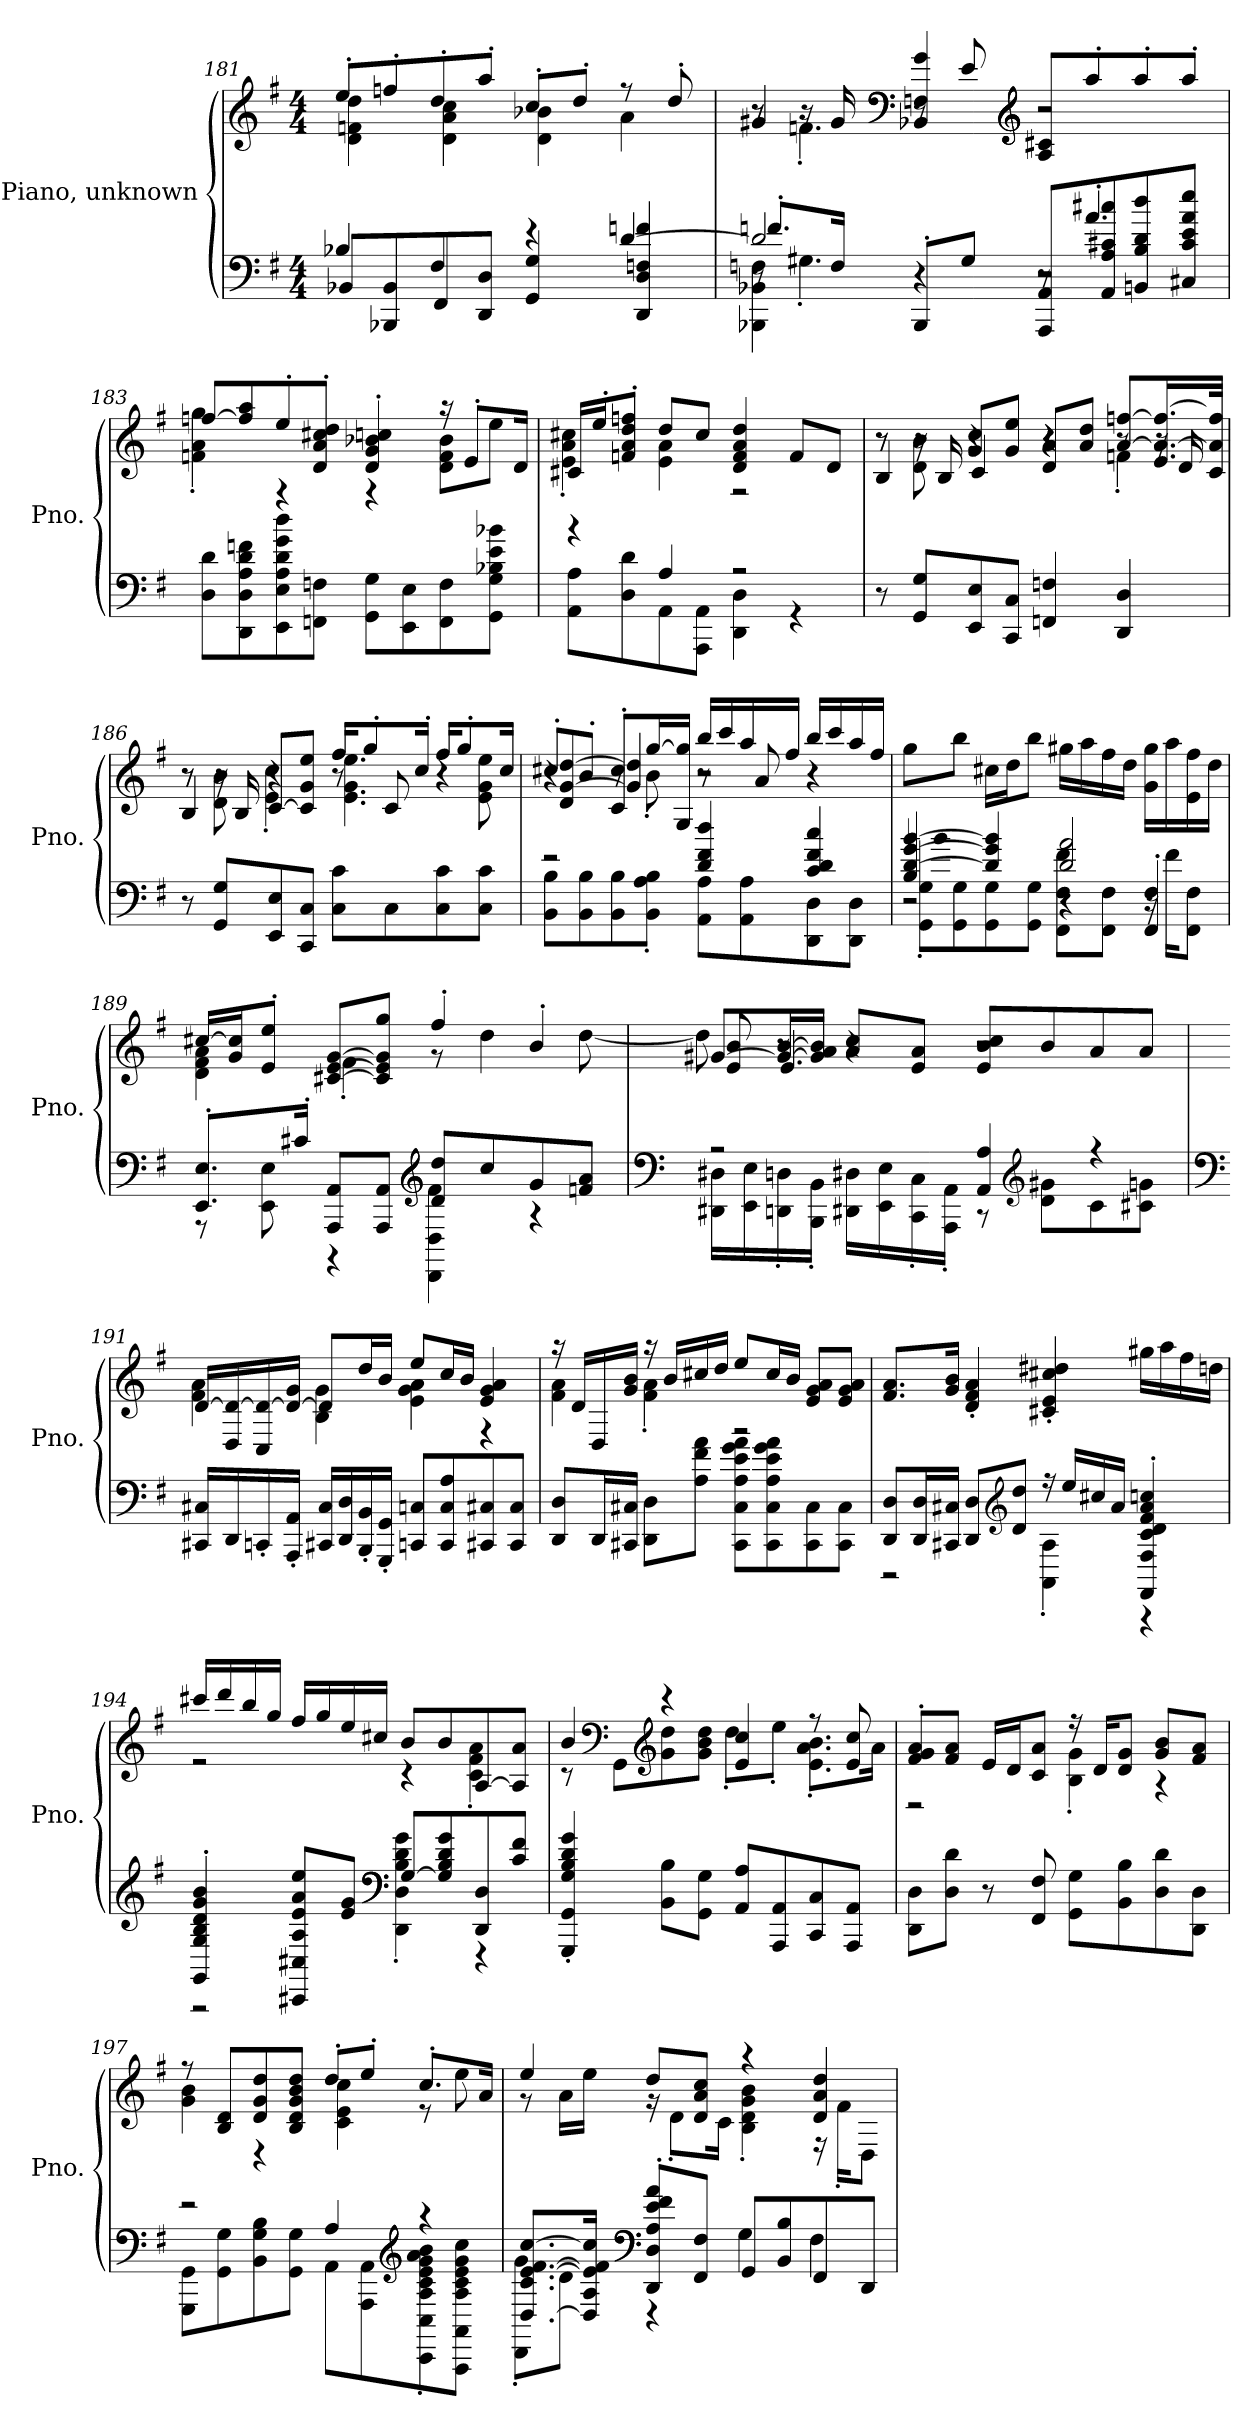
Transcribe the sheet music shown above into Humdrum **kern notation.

**kern	**kern
*part1	*part1
*staff2	*staff1
*I"Piano, unknown	*
*I'Pno.	*
*clefF4	*clefG2
*k[f#]	*k[f#]
*M4/4	*M4/4
=181	=181
*^	*^
4B-X/	8BB-X/L	8ee'/L	4d\ 4fn\ 4dd\
.	8BBB-X/ 8BB-/	8ffn'/	.
4F#/	8FF#/	8dd'/	4d\ 4a\ 4cc\
.	8DD/ 8D/J	8aa'/J	.
4r	4GG/ 4G/	8cc'/L	4d\ 4b-X\
.	.	8dd'/J	.
[4d/	4DD/ 4D/ 4Fn/ 4fn/	8r	4a\
.	.	8dd'/	.
!!LO:LB:g=z
=182	=182	=182	=182
*^	*^	*	*^
2d/]	8r	8.fn'/L	4BBB-X\ 4BB-X\ 4Fn\	8r	8r	4g#X/
.	4.G#X'\	.	.	16r	4.fn'\	.
.	.	16F/Jk	.	16g#/	.	.
*	*	*	*	*clefF4	*	*
.	.	8BBB-'/L	4r	8r	.	4BB-X/ 4Fn/ 4g#/
.	.	8G#/J	.	8e/	.	.
*	*	*	*	*clefG2	*	*
8r	2r	8AAA/ 8AA/L	2r	8A/ 8c#X/L	2r	2r
4.a'/	.	8AA/ 8A/ 8c#X/ 8cc#X/	.	8aa'/	.	.
.	.	8BBn/ 8B/ 8d/ 8dd/	.	8aa'/	.	.
.	.	8C#X/ 8c#/ 8e/ 8a/ 8ee/J	.	8aa'/J	.	.
*v	*v	*v	*v	*	*	*
*	*	*v	*v
=183	=183	=183
8D\ 8d\L	[8ffn/L	4fn\' 4a\' 4gg\'
8DD\ 8D\ 8A\ 8d\ 8fn\	8ff/] 8aa/	.
8EE\ 8E\ 8A\ 8d\ 8g\ 8dd\	8ee'/	4r
8FFn\ 8Fn\J	8d/' 8a/' 8cc#X/' 8dd/'J	.
8GG\ 8G\L	4d/' 4g/' 4b-X/' 4ccn/'	4r
8EE\ 8E\	.	.
8FF\ 8F\	16r	8d\ 8f\ 8b-\L
.	8e'/L	.
8GG\ 8G\ 8B-X\ 8e\ 8b-X\J	.	8ee\J
.	16d/Jk	.
!!LO:LB:g=z	!!
=184	=184	=184
*^	*	*
4r	8AA\ 8A\L	16c#X/LL	4e\' 4a\' 4cc#X\'
.	.	16ee'/J	.
.	8D\ 8d\	8fn/' 8a/' 8dd/' 8ffn/'J	.
4A/	8AA\	8dd/L	4e\ 4a\
.	8AAA\ 8AA\J	8cc#/J	.
2r	4DD\ 4D\	4d/ 4f/ 4a/ 4dd/	2r
.	4r	8f/L	.
.	.	8d/J	.
*v	*v	*	*
=185	=185	=185
*	*	*^
8r	8r	8r	4B/
8GG/ 8G/L	16r	8d\ 8b\	.
.	16B/	.	.
8EE/ 8E/	8g/ 8cc/L	4r	4c/
8CC/ 8C/J	8g/ 8ee/J	.	.
4FFn/ 4Fn/	8d/ 8a/L	4r	4r
.	8a/ 8dd/J	.	.
4DD/ 4D/	[8a/ [8ffn/L	4fn'\	8r
.	16.e/ 16.a/_ 16.ff/_L	.	16r
.	.	.	16d/
.	32c/ 32a/] 32ff/]JJk	.	.
=186	=186	=186	=186
8r	8r	8r	4B/
8GG/ 8G/L	16r	8d\ 8b\	.
.	16B/	.	.
8EE/ 8E/	[8c/L	4e\' 4cc\'	4r
8CC/ 8C/J	8c/] 8g/ 8ee/J	.	.
8C\ 8c\L	16ff#/KL	4.e\ 4.g\ 4.ee\	8r
.	8gg'/	.	.
8C\	.	.	8c/
.	16cc'/Jk	.	.
8C\ 8c\	16ff#/KL	.	4r
.	8gg'/	.	.
8C\ 8c\J	.	8e\ 8g\ 8ee\	.
.	16cc/Jk	.	.
!!LO:LB:g=z	!!	!!
=187	=187	=187	=187
*^	*	*	*
2r	8BB\ 8B\L	8cc#X'/L	4r	4d/ [4g/ [4dd/
.	8BB\ 8B\	8b'/J	.	.
.	8BB\ 8B\	8c/' 8cc#/'L	8r	4g/] 4dd/]
.	8BB\' 8A\' 8B\'J	[16gg/L	8b'\	.
.	.	16G/ 16gg/]JJ	.	.
4d/ 4f#/ 4dd/	8AA\ 8A\L	16bb/LL	2r	8r
.	.	16ccc/	.	.
.	8AA\ 8A\	16aa/	.	8a/
.	.	16ff#/JJ	.	.
4c/ 4d/ 4f#/ 4cc/	8DD\ 8D\	16bb/LL	.	4r
.	.	16ccc/	.	.
.	8DD\ 8D\J	16aa/	.	.
.	.	16ff#/JJ	.	.
*	*	*v	*v	*v
=188	=188	=188
*	*^	*
4B/ [4d/ [4g/ [4b/	8GG\' 8G\' 8b-X\'L	2r	8gg\L
.	8GG\ 8G\	.	8bb\J
4d/] 4g/] 4b/]	8GG\ 8G\	.	16cc#X\LL
.	.	.	16dd\J
.	8GG\ 8G\J	.	8bb\J
2d/ 2a/	8FF#\ 8F#\ 8f#\L	4r	16gg#X\LL
.	.	.	16aa\
.	8FF#\ 8F#\J	.	16ff#\
.	.	.	16dd\JJ
.	16r	4FF#/' 4F#/'	16g\ 16gg#\LL
.	16f#\KL	.	16aa\
.	8FF#\ 8F#\J	.	16e\ 16ff#\
.	.	.	16dd\JJ
*	*v	*v	*
!!LO:PB:g=z
=189	=189	=189
*	*	*^
8.EE/' 8.E/'L	8r	[16cc#X/LL	4d\ 4f#\ 4a\
.	.	16g/ 16cc#/]J	.
.	8EE\ 8E\	8e/' 8ee/'J	.
16c#X'/Jk	.	.	.
8AAA/ 8AA/L	4r	[8c#X/ [8e/ [8g/L	4f#'\
8AAA/ 8AA/J	.	8c#/] 8e/] 8g/] 8gg/J	.
*clefG2	*	*	*
8d/ 8dd/L	4DD\ 4D\ 4f#\	4ff#'/	8r
8cc/	.	.	4dd\
8g/	4r	4b'/	.
8fn/ 8a/J	.	.	[8dd\
*	*	*v	*v
=190	=190	=190
*clefF4	*	*
*	*	*^
*	*	*	*^
2r	16DD#X\ 16D#X\LL	[8g#X/L	8dd\]	8e/ 8b/
.	16EE\ 16E\	.	.	.
.	16DDn\' 16Dn\'	16g#/_ [16b/L	8r	4.e'/
.	16BBB\' 16BB\'JJ	16g#/] 16a/ 16b/]JJ	.	.
.	16DD#X\ 16D#X\LL	8a/ 8cc/L	4r	.
.	16EE\ 16E\	.	.	.
.	16CC\' 16C\'	8e/ 8a/J	.	.
.	16AAA\' 16AA\'JJ	.	.	.
4AA/ 4A/	8r	8e/ 8b/ 8cc/L	2r	2r
*clefG2	*	*	*	*
.	8d\ 8g#X\L	8b/	.	.
4r	8c\	8a/	.	.
.	8c#X\ 8gn\J	8a/J	.	.
*v	*v	*	*	*
*	*v	*v	*v
!!LO:LB:g=z
=191	=191
*clefF4	*
*	*^
16CC#X/ 16C#X/LL	[16d/LL	4f#\ 4a\
16DD/	16D/ 16d/_	.
16CCn'/	16C/ 16d/_	.
16AAA/' 16AA/'JJ	16d/_ 16g/JJ	.
16CC#X/ 16C#/LL	8d/L]	4B\ 4g\
16DD/ 16D/	.	.
16BBB/' 16BB/'	16dd/L	.
16GGG/' 16GG/'JJ	16b/JJ	.
8CCn/ 8Cn/L	8ee/L	4e\ 4g\ 4a\
8CC/ 8C/ 8A/	16cc/L	.
.	16b/JJ	.
8CC#X/ 8C#X/	4e/ 4g/ 4a/	4r
8CC#/ 8C#/J	.	.
=192	=192	=192
8DD/ 8D/L	16r	4f#\ 4a\
.	16d/LL	.
16DD/L	16D/	.
16CC#X/ 16C#X/JJ	16g/ 16b/JJ	.
8DD\ 8D\L	16r	4f#\' 4a\'
.	16b/LL	.
8A\ 8f#\ 8a\J	16cc#X/	.
.	16dd/JJ	.
8CC#\ 8C#\ 8A\ 8e\ 8g\ 8a\L	8ee/L	2r
8CC#\ 8C#\ 8A\ 8e\ 8g\ 8a\	16cc#/L	.
.	16b/JJ	.
8CC#\ 8C#\	8e/ 8g/ 8a/L	.
8CC#\ 8C#\J	8e/ 8g/ 8a/J	.
*	*v	*v
!!LO:LB:g=z
=193	=193
*^	*
8DD/ 8D/L	2r	8.f#/ 8.a/L
16DD/ 16D/L	.	.
16CC#X/ 16C#X/JJ	.	16g/ 16b/Jk
8DD/ 8D/L	.	4d/' 4f#/' 4a/'
*clefG2	*	*
8d/ 8dd/J	.	.
16r	4AA\' 4A\'	4c#X/' 4e/' 4cc#X/' 4dd#X/'
16ee/LL	.	.
16cc#X/	.	.
16a/JJ	.	.
4FF#/' 4F#/' 4c/' 4d/' 4f#/' 4a/' 4ccn/'	4r	16gg#X\LL
.	.	16aa\
.	.	16ff#\
.	.	16ddn\JJ
=194	=194	=194
*	*	*^
4GG/' 4G/' 4B/' 4d/' 4g/' 4b/'	2r	16ccc#X/LL	2r
.	.	16ddd/	.
.	.	16bb/	.
.	.	16gg/JJ	.
8CC#X/ 8C#X/ 8A/ 8e/ 8a/ 8ee/L	.	16ff#/LL	.
.	.	16gg/	.
8e/ 8g/J	.	16ee/	.
.	.	16cc#X/JJ	.
*clefF4	*	*	*
[8G/L	4DD\' 4D\' 4B\' 4d\' 4g\'	8b/L	4r
8G/] 8B/ 8d/ 8g/	.	8b/	.
8DD/ 8D/	4r	[8A/	4c\' 4f#\' 4a\'
8c/ 8f#/J	.	8A/] 8a/J	.
*v	*v	*	*
!!LO:LB:g=z	!!
=195	=195	=195
4GGG/' 4GG/' 4G/' 4B/' 4d/' 4g/'	4b/	8r
*	*clefF4	*
.	.	8GG\L
*	*clefG2	*
8BB\ 8B\L	4r	8g\ 8dd\
8GG\ 8G\J	.	8g\ 8b\ 8dd\J
8AA/ 8A/L	4e/ 4cc/	8dd'\L
8AAA/ 8AA/	.	8ee'\J
8CC/ 8C/	8r	8.e\' 8.a\' 8.b\'L
8AAA/ 8AA/J	8e/ 8cc/	.
.	.	16a\Jk
=196	=196	=196
8DD\ 8D\L	8f#/' 8g/' 8a/'L	2r
8D\ 8d\J	8f#/ 8a/J	.
8r	16e/LL	.
.	16d/J	.
8FF#/ 8F#/	8c/ 8a/J	.
8GG\ 8G\L	16r	4B\' 4g\'
.	16d/KL	.
8BB\ 8B\	8d/ 8g/J	.
8D\ 8d\	8g/ 8b/L	4r
8DD\ 8D\J	8f#/ 8a/J	.
=197	=197	=197
*^	*	*
2r	8GGG\ 8GG\L	8r	4g\ 4b\
.	8GG\ 8G\	8B/ 8d/L	.
.	8BB\ 8G\ 8B\	8d/ 8g/ 8dd/	4r
.	8GG\ 8G\J	8B/ 8d/ 8g/ 8b/ 8dd/J	.
4A/	8AA\L	8dd'/L	4c\ 4e\ 4cc\
.	8AAA\ 8AA\	8ee'/J	.
*clefG2	*	*	*
4r	8CC\' 8C\' 8A\' 8c\' 8e\' 8g\' 8a\' 8b\'	8.cc'/L	8r
.	8AAA\ 8AA\ 8A\ 8c\ 8e\ 8g\ 8cc\J	.	8ee\
.	.	16a/Jk	.
!!LO:LB:g=z	!!
=198	=198	=198	=198
[8.D/ 8.c/ [8.e/ [8.f#/ [8.cc/L	8DD\' 8g\'L	4ee/	8r
.	8d\J	.	16a\LL
16D/] 16A/ 16e/] 16f#/] 16cc/]Jk	.	.	16ee\JJ
*clefF4	*	*	*
8DD/' 8D/' 8A/' 8e/' 8f#/' 8a/'L	4r	8dd/L	16r
.	.	.	8d'\L
8FF#/ 8F#/J	.	8d/ 8a/ 8cc/J	.
.	.	.	16c\Jk
8GG/L	4G\	4r	4B\' 4d\' 4g\' 4b\'
8BB/ 8B/	.	.	.
8FF#/	4F#\	4d/ 4a/ 4dd/	16r
.	.	.	16f#'\KL
8DD/J	.	.	8D\J
*v	*v	*	*
*	*v	*v
=	=
*-	*-
